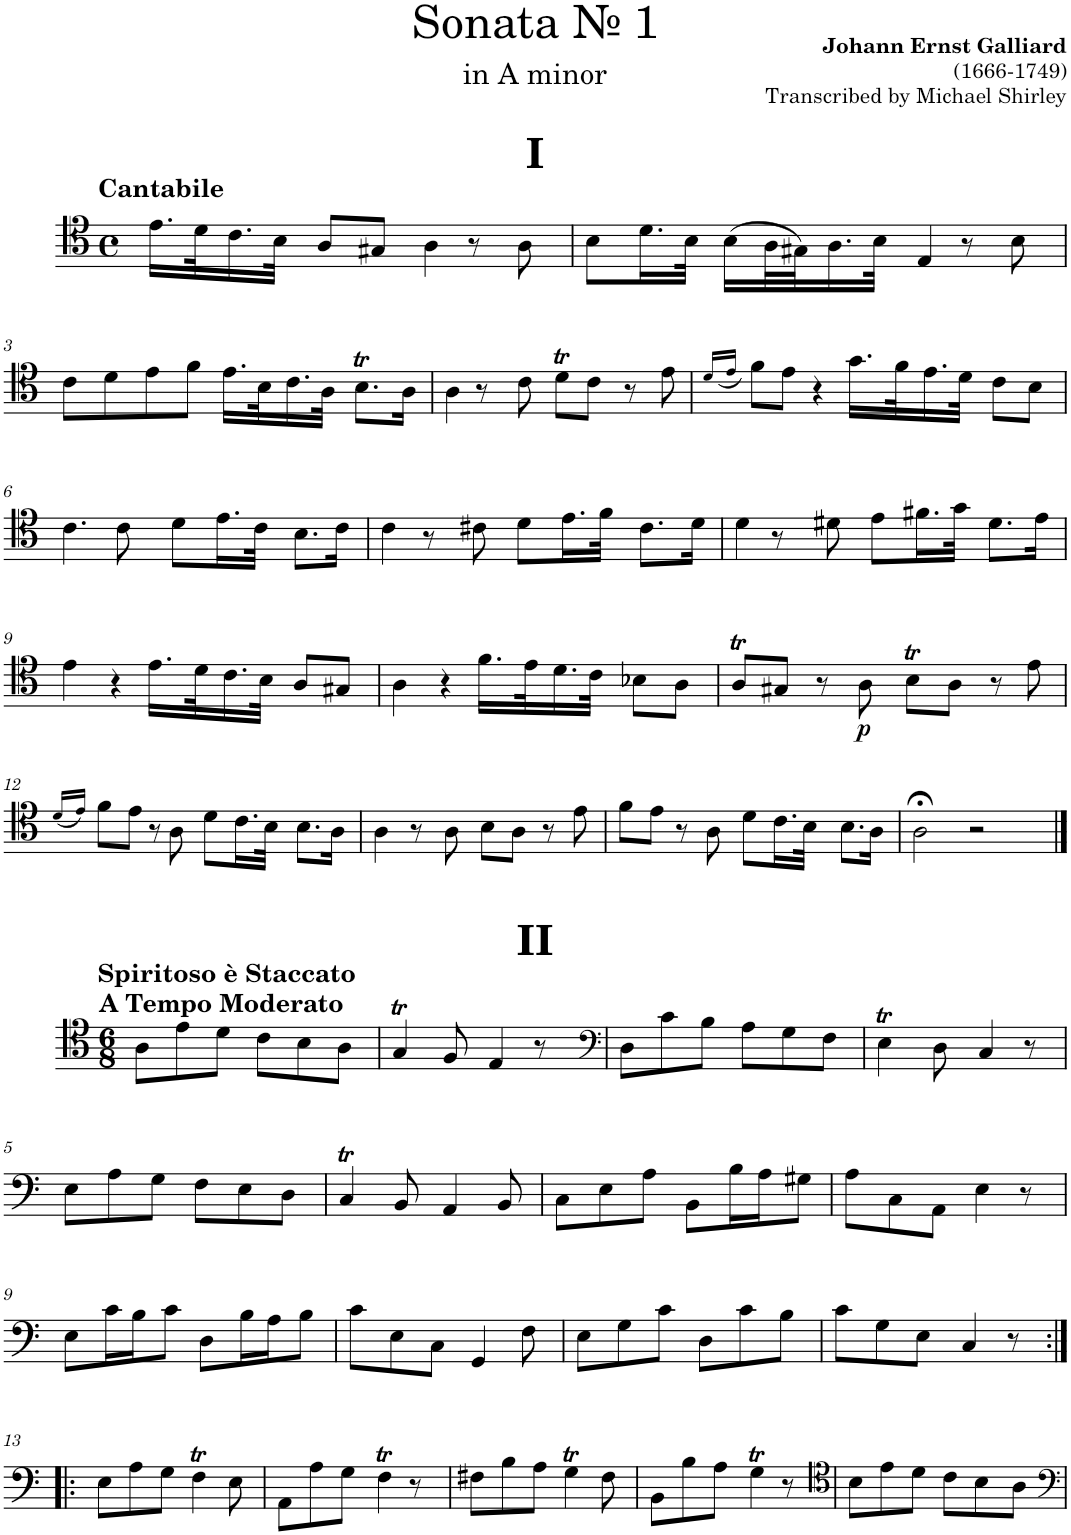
**kern	**dynam
*part1	*part1
*staff1	*staff1
*I"Trombone	*
*I'Tbn.	*
*clefC4	*
*k[]	*
*M4/4	*
*met(c)	*
=1	=1
!LO:TX:a:B:t=I	!
!LO:TX:a:B:t=Cantabile	!
16.e\LL	.
32d\K	.
16.c\	.
32B\JJk	.
8A/L	.
8G#X/J	.
4A\	.
8r	.
8A\	.
=2	=2
8B\L	.
16.d\L	.
32B\JJk	.
(16B\LL	.
32A\L	.
32G#X\J)	.
16.A\	.
32B\JJk	.
4E/	.
8r	.
8B\	.
!!LO:LB:g=z
=3	=3
8c\L	.
8d\	.
8e\	.
8f\J	.
16.e\LL	.
32B\K	.
16.c\	.
32A\JJk	.
8.Bt\L	.
16A\Jk	.
=4	=4
4A\	.
8r	.
8c\	.
8dT\L	.
8c\J	.
8r	.
8e\	.
=5	=5
(16qd/LL	.
16qe/JJ)	.
8f\L	.
8e\J	.
4r	.
16.g\LL	.
32f\K	.
16.e\	.
32d\JJk	.
8c\L	.
8B\J	.
!!LO:LB:g=z
=6	=6
4.c\	.
8c\	.
8d\L	.
16.e\L	.
32c\JJk	.
8.B\L	.
16c\Jk	.
=7	=7
4c\	.
8r	.
8c#X\	.
8d\L	.
16.e\L	.
32f\JJk	.
8.c#\L	.
16d\Jk	.
=8	=8
4d\	.
8r	.
8d#X\	.
8e\L	.
16.f#X\L	.
32g\JJk	.
8.d#\L	.
16e\Jk	.
!!LO:LB:g=z
=9	=9
4e\	.
4r	.
16.e\LL	.
32d\K	.
16.c\	.
32B\JJk	.
8A/L	.
8G#X/J	.
=10	=10
4A\	.
4r	.
16.f\LL	.
32e\K	.
16.d\	.
32c\JJk	.
8B-X\L	.
8A\J	.
=11	=11
8AT/L	.
8G#X/J	.
8r	.
!	!LO:DY:b
8A\	p
8Bt\L	.
8A\J	.
8r	.
8e\	.
!!LO:LB:g=z
=12	=12
(16qd/LL	.
16qe/JJ)	.
8f\L	.
8e\J	.
8r	.
8A\	.
8d\L	.
16.c\L	.
32B\JJk	.
8.B\L	.
16A\Jk	.
=13	=13
4A\	.
8r	.
8A\	.
8B\L	.
8A\J	.
8r	.
8e\	.
=14	=14
8f\L	.
8e\J	.
8r	.
8A\	.
8d\L	.
16.c\L	.
32B\JJk	.
8.B\L	.
16A\Jk	.
=15	=15
2A;<\	.
2r	.
!!LO:LB:g=z
==1	==1
*M6/8	*
!LO:TX:a:B:t=II	!
!LO:TX:a:B:t=Spiritoso è Staccato	!
!LO:TX:a:t=A Tempo Moderato	!
8A\L	.
8e\	.
8d\J	.
8c\L	.
8B\	.
8A\J	.
=2	=2
4GT/	.
8F/	.
4E/	.
8r	.
=3	=3
*clefF4	*
8D\L	.
8c\	.
8B\J	.
8A\L	.
8G\	.
8F\J	.
=4	=4
4Et\	.
8D\	.
4C/	.
8r	.
!!LO:LB:g=z
=5	=5
8E\L	.
8A\	.
8G\J	.
8F\L	.
8E\	.
8D\J	.
=6	=6
4CT/	.
8BB/	.
4AA/	.
8BB/	.
=7	=7
8C\L	.
8E\	.
8A\J	.
8BB\L	.
16B\L	.
16A\J	.
8G#X\J	.
=8	=8
8A\L	.
8C\	.
8AA\J	.
4E\	.
8r	.
!!LO:LB:g=z
=9	=9
8E\L	.
16c\L	.
16B\J	.
8c\J	.
8D\L	.
16B\L	.
16A\J	.
8B\J	.
=10	=10
8c\L	.
8E\	.
8C\J	.
4GG/	.
8F\	.
=11	=11
8E\L	.
8G\	.
8c\J	.
8D\L	.
8c\	.
8B\J	.
=12	=12
8c\L	.
8G\	.
8E\J	.
4C/	.
8r	.
!!LO:LB:g=z
=13:|!|:	=13:|!|:
8E\L	.
8A\	.
8G\J	.
4FT\	.
8E\	.
=14	=14
8AA\L	.
8A\	.
8G\J	.
4FT\	.
8r	.
=15	=15
8F#X\L	.
8B\	.
8A\J	.
4GT\	.
8F#\	.
=16	=16
8BB\L	.
8B\	.
8A\J	.
4GT\	.
8r	.
=17	=17
*clefC4	*
8B\L	.
8e\	.
8d\J	.
8c\L	.
8B\	.
8A\J	.
=	=
*-	*-
